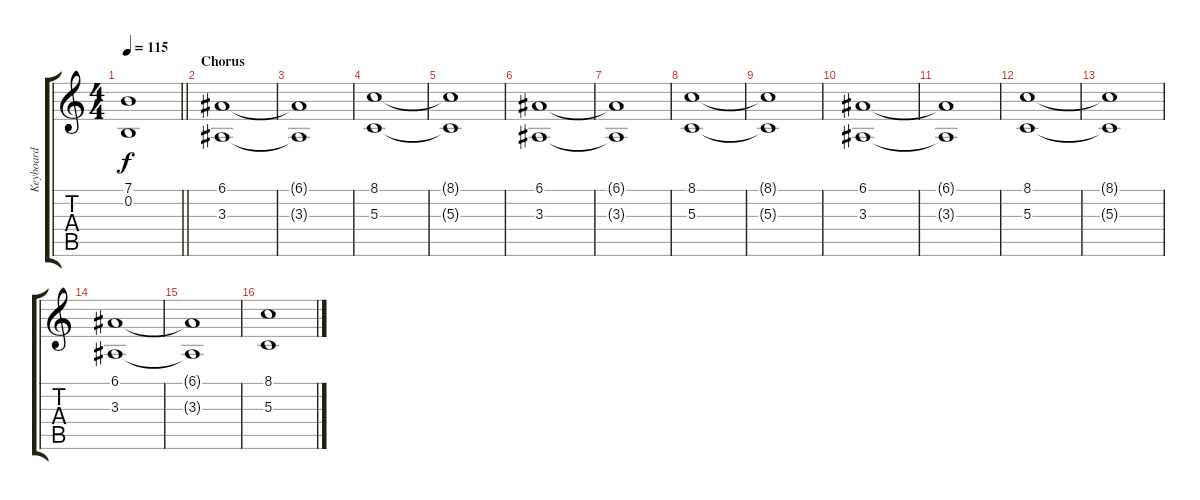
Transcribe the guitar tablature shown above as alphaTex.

\track ("Keyboard" "Keyboard") {instrument fx7echoes}
\staff {score tabs}
\tuning (E4 B3 G3 D3 A2 E2) {hide}
\ts (4 4)
\tempo 115
\clef g2
\barLineRight lightlight
\ks c
(7.1 0.2).1{dy f} |
\section ("" "Chorus")
(6.1 3.3).1 |
(6.1{t} 3.3{t}).1 |
(8.1 5.3).1 |
(8.1{t} 5.3{t}).1 |
(6.1 3.3).1 |
(6.1{t} 3.3{t}).1 |
(8.1 5.3).1 |
(8.1{t} 5.3{t}).1 |
(6.1 3.3).1 |
(6.1{t} 3.3{t}).1 |
(8.1 5.3).1 |
(8.1{t} 5.3{t}).1 |
(6.1 3.3).1 |
(6.1{t} 3.3{t}).1 |
(8.1 5.3).1
